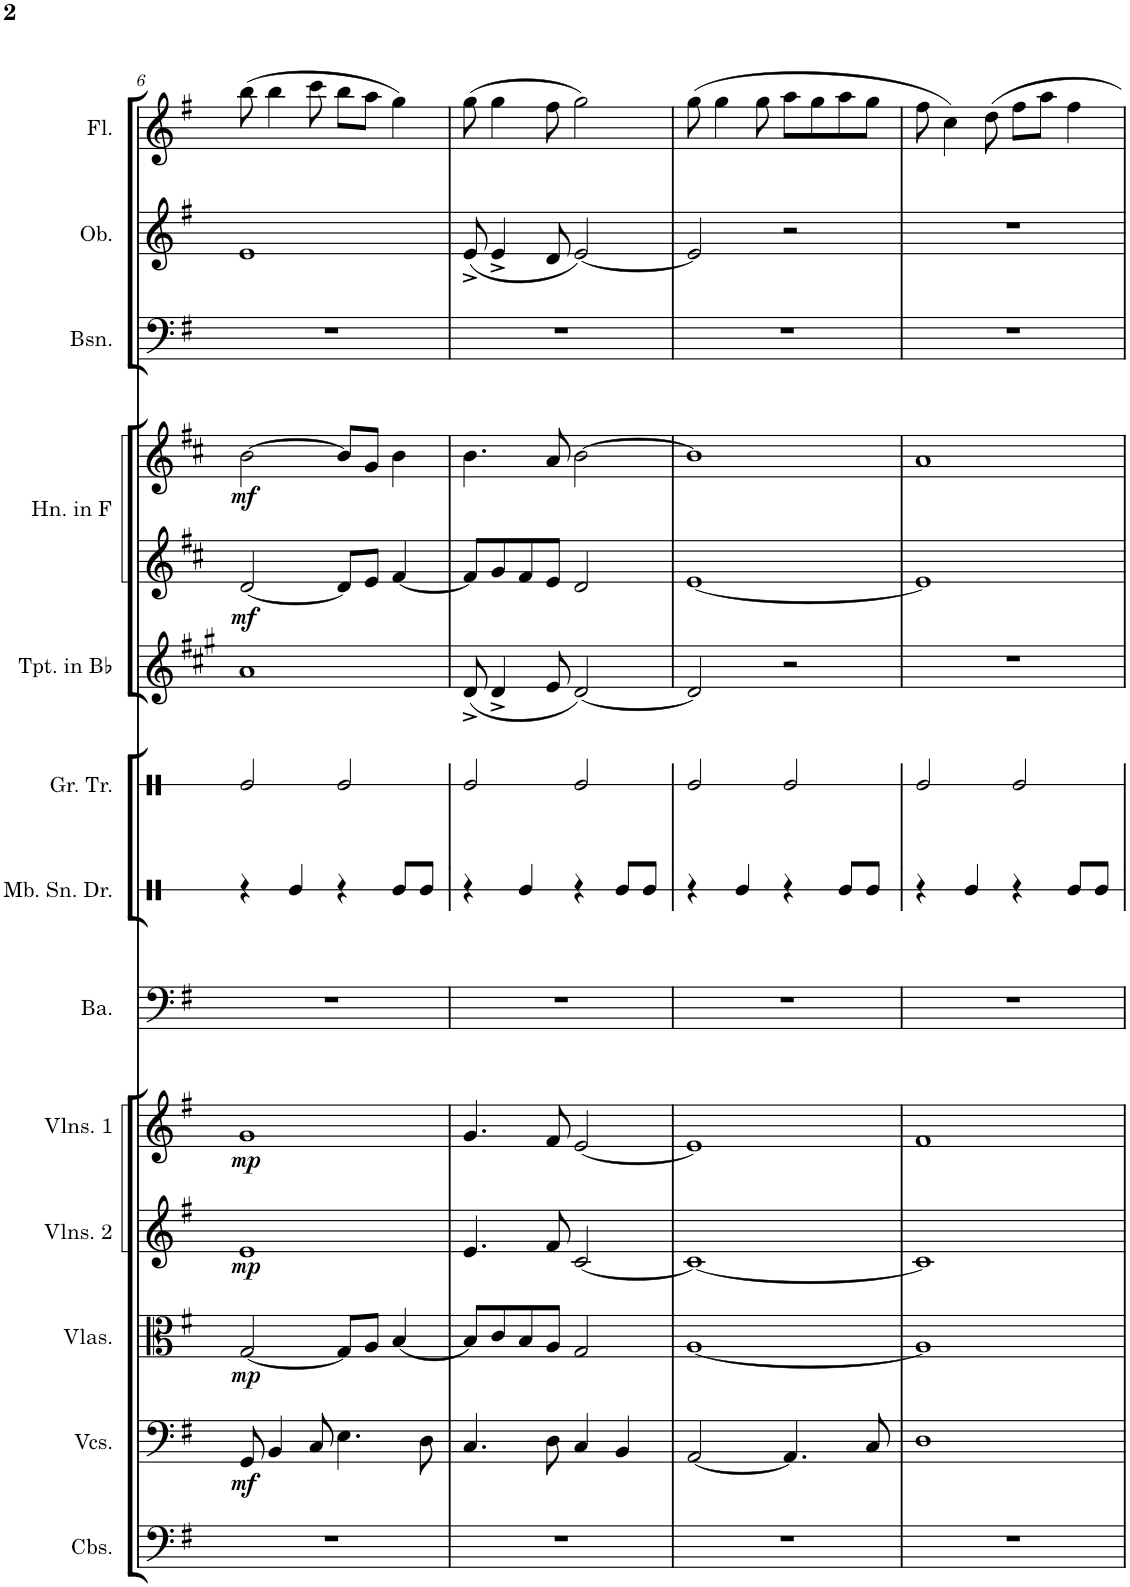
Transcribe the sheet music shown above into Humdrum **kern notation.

**kern	**kern	**dynam	**kern	**dynam	**kern	**dynam	**kern	**dynam	**kern	**kern	**kern	**kern	**kern	**kern	**dynam	**kern	**kern	**kern
*part13	*part12	*part12	*part11	*part11	*part10	*part10	*part9	*part9	*part8	*part7	*part6	*part5	*part4	*part4	*part4	*part3	*part2	*part1
*staff14	*staff13	*staff13	*staff12	*staff12	*staff11	*staff11	*staff10	*staff10	*staff9	*staff8	*staff7	*staff6	*staff5	*staff4	*staff4/5	*staff3	*staff2	*staff1
*I"Contrabasses	*I"Violoncellos	*	*I"Violas	*	*I"Violins 2	*	*I"Violins 1	*	*I"Bariton	*I"Snare drum	*I"Grote trom	*I"Trumpets in Bb	*I"Horns in F	*	*	*I"Bassoons	*I"Oboes	*I"Flutes
*I'Cbs.	*I'Vcs.	*	*I'Vlas.	*	*I'Vlns. 2	*	*I'Vlns. 1	*	*I'Ba.	*	*I'Gr. Tr.	*I'Tpt. in Bb	*I'Hn. in F	*	*	*I'Bsn.	*I'Ob.	*I'Fl.
!!LO:PB:g=z
*clefF4	*clefF4	*	*clefC3	*	*clefG2	*	*clefG2	*	*clefF4	*clefX	*clefX	*clefG2	*clefG2	*clefG2	*	*clefF4	*clefG2	*clefG2
*Trd7c12	*	*	*	*	*	*	*	*	*	*	*	*Trd1c2	*Trd4c7	*Trd4c7	*	*	*	*
*k[f#]	*k[f#]	*	*k[f#]	*	*k[f#]	*	*k[f#]	*	*k[f#]	*k[]	*k[]	*k[f#c#g#]	*k[f#c#]	*k[f#c#]	*	*k[f#]	*k[f#]	*k[f#]
*M4/4	*M4/4	*	*M4/4	*	*M4/4	*	*M4/4	*	*M4/4	*M4/4	*M4/4	*M4/4	*M4/4	*M4/4	*	*M4/4	*M4/4	*M4/4
=6	=6	=6	=6	=6	=6	=6	=6	=6	=6	=6	=6	=6	=6	=6	=6	=6	=6	=6
!	!	!LO:DY:b	!	!LO:DY:b	!	!LO:DY:b	!	!LO:DY:b	!	!	!	!	!	!	!LO:DY:b=2	!	!	!
!	!	!	!	!	!	!	!	!	!	!	!	!	!	!	!LO:DY:n=1:b	!	!	!
1r	8GG/	mf	[2G/	mp	1e	mp	1g	mp	1r	4r	2Re/	1a	[2d/	[2b\	mf mf	1r	1e	(8bb\
.	4BB/	.	.	.	.	.	.	.	.	.	.	.	.	.	.	.	.	4bb\
.	.	.	.	.	.	.	.	.	.	4Re/	.	.	.	.	.	.	.	.
.	8C/	.	.	.	.	.	.	.	.	.	.	.	.	.	.	.	.	8ccc\
.	4.E\	.	8G/L]	.	.	.	.	.	.	4r	2Re/	.	8d/L]	8b/L]	.	.	.	8bb\L
.	.	.	8A/J	.	.	.	.	.	.	.	.	.	8e/J	8g/J	.	.	.	8aa\J
.	.	.	[4B/	.	.	.	.	.	.	8Re/L	.	.	[4f#/	4b\	.	.	.	4gg\)
.	8D\	.	.	.	.	.	.	.	.	8Re/J	.	.	.	.	.	.	.	.
=7	=7	=7	=7	=7	=7	=7	=7	=7	=7	=7	=7	=7	=7	=7	=7	=7	=7	=7
1r	4.C/	.	8B/L]	.	4.e/	.	4.g/	.	1r	4r	2Re/	(8d^/	8f#/L]	4.b\	.	1r	(8e^/	(8gg\
.	.	.	8c/	.	.	.	.	.	.	.	.	4d^/	8g/	.	.	.	4e^/	4gg\
.	.	.	8B/	.	.	.	.	.	.	4Re/	.	.	8f#/	.	.	.	.	.
.	8D\	.	8A/J	.	8f#/	.	8f#/	.	.	.	.	8e/	8e/J	8a/	.	.	8d/	8ff#\
.	4C/	.	2G/	.	[2c/	.	[2e/	.	.	4r	2Re/	[2d/)	2d/	[2b\	.	.	[2e/)	2gg\)
.	4BB/	.	.	.	.	.	.	.	.	8Re/L	.	.	.	.	.	.	.	.
.	.	.	.	.	.	.	.	.	.	8Re/J	.	.	.	.	.	.	.	.
=8	=8	=8	=8	=8	=8	=8	=8	=8	=8	=8	=8	=8	=8	=8	=8	=8	=8	=8
1r	[2AA/	.	[1A	.	1c_	.	1e]	.	1r	4r	2Re/	2d/]	[1e	1b]	.	1r	2e/]	(8gg\
.	.	.	.	.	.	.	.	.	.	.	.	.	.	.	.	.	.	4gg\
.	.	.	.	.	.	.	.	.	.	4Re/	.	.	.	.	.	.	.	.
.	.	.	.	.	.	.	.	.	.	.	.	.	.	.	.	.	.	8gg\
.	4.AA/]	.	.	.	.	.	.	.	.	4r	2Re/	2r	.	.	.	.	2r	8aa\L
.	.	.	.	.	.	.	.	.	.	.	.	.	.	.	.	.	.	8gg\
.	.	.	.	.	.	.	.	.	.	8Re/L	.	.	.	.	.	.	.	8aa\
.	8C/	.	.	.	.	.	.	.	.	8Re/J	.	.	.	.	.	.	.	8gg\J
=9	=9	=9	=9	=9	=9	=9	=9	=9	=9	=9	=9	=9	=9	=9	=9	=9	=9	=9
1r	1D	.	1A]	.	1c]	.	1f#	.	1r	4r	2Re/	1r	1e]	1a	.	1r	1r	8ff#\
.	.	.	.	.	.	.	.	.	.	.	.	.	.	.	.	.	.	4cc\)
.	.	.	.	.	.	.	.	.	.	4Re/	.	.	.	.	.	.	.	.
.	.	.	.	.	.	.	.	.	.	.	.	.	.	.	.	.	.	8dd\
.	.	.	.	.	.	.	.	.	.	4r	2Re/	.	.	.	.	.	.	8ff#\L
.	.	.	.	.	.	.	.	.	.	.	.	.	.	.	.	.	.	8aa\J
.	.	.	.	.	.	.	.	.	.	8Re/L	.	.	.	.	.	.	.	4ff#\
.	.	.	.	.	.	.	.	.	.	8Re/J	.	.	.	.	.	.	.	.
=	=	=	=	=	=	=	=	=	=	=	=	=	=	=	=	=	=	=
*-	*-	*-	*-	*-	*-	*-	*-	*-	*-	*-	*-	*-	*-	*-	*-	*-	*-	*-
